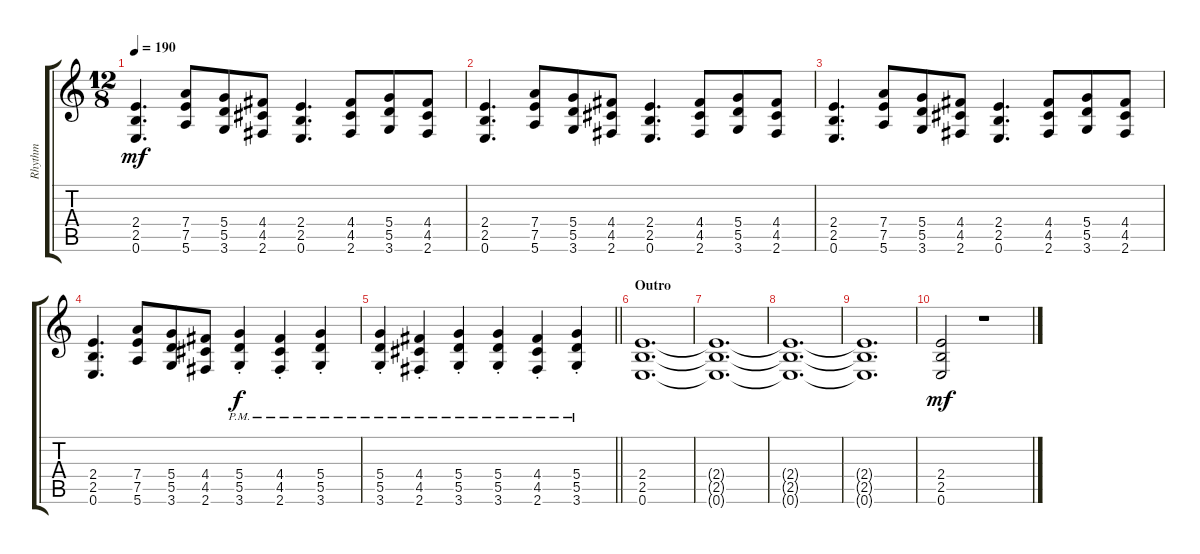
\track ("Rhythm" "Rhythm") {instrument distortionguitar}
\staff {score tabs}
\tuning (E4 B3 G3 D3 A2 E2) {hide}
\ts (12 8)
\tempo 190
\clef g2
\ks c
(2.4 2.5 0.6).4{d dy mf} (7.4 7.5 5.6).8 (5.4 5.5 3.6).8 (4.4 4.5 2.6).8 (2.4 2.5 0.6).4{d} (4.4 4.5 2.6).8 (5.4 5.5 3.6).8 (4.4 4.5 2.6).8 |
(2.4 2.5 0.6).4{d} (7.4 7.5 5.6).8 (5.4 5.5 3.6).8 (4.4 4.5 2.6).8 (2.4 2.5 0.6).4{d} (4.4 4.5 2.6).8 (5.4 5.5 3.6).8 (4.4 4.5 2.6).8 |
(2.4 2.5 0.6).4{d} (7.4 7.5 5.6).8 (5.4 5.5 3.6).8 (4.4 4.5 2.6).8 (2.4 2.5 0.6).4{d} (4.4 4.5 2.6).8 (5.4 5.5 3.6).8 (4.4 4.5 2.6).8 |
(2.4 2.5 0.6).4{d} (7.4 7.5 5.6).8 (5.4 5.5 3.6).8 (4.4 4.5 2.6).8 (5.4{pm st} 5.5{pm st} 3.6{pm st}).4{dy f} (4.4{pm st} 4.5{pm st} 2.6{pm st}).4 (5.4{pm st} 5.5{pm st} 3.6{pm st}).4 |
\barLineRight lightlight
(5.4{pm st} 5.5{pm st} 3.6{pm st}).4 (4.4{pm st} 4.5{pm st} 2.6{pm st}).4 (5.4{pm st} 5.5{pm st} 3.6{pm st}).4 (5.4{pm st} 5.5{pm st} 3.6{pm st}).4 (4.4{pm st} 4.5{pm st} 2.6{pm st}).4 (5.4{pm st} 5.5{pm st} 3.6{pm st}).4 |
\section ("" "Outro")
(2.4 2.5 0.6).1{d volume 10} |
(2.4{t} 2.5{t} 0.6{t}).1{d} |
(2.4{t} 2.5{t} 0.6{t}).1{d volume 5} |
(2.4{t} 2.5{t} 0.6{t}).1{d} |
(2.4 2.5 0.6).2{dy mf volume 13} r.1
